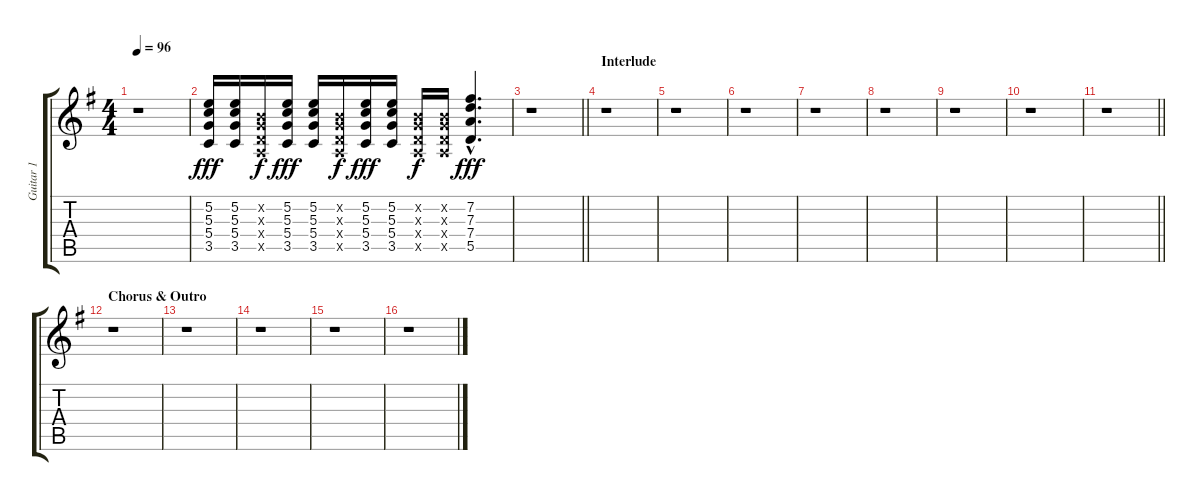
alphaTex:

\track ("Guitar 1" "Guitar 1") {instrument distortionguitar}
\staff {score tabs}
\tuning (E4 B3 G3 D3 A2 E2) {hide}
\ts (4 4)
\tempo 96
\clef g2
\ks g
r.1{dy fff} |
(5.2 5.3 5.4 3.5).16 (5.2 5.3 5.4 3.5).16 (0.2{x} 0.3{x} 0.4{x} 0.5{x}).16{dy f} (5.2 5.3 5.4 3.5).16{dy fff} (5.2 5.3 5.4 3.5).16 (0.2{x} 0.3{x} 0.4{x} 0.5{x}).16{dy f} (5.2 5.3 5.4 3.5).16{dy fff} (5.2 5.3 5.4 3.5).16 (0.2{x} 0.3{x} 0.4{x} 0.5{x}).16{dy f} (0.2{x} 0.3{x} 0.4{x} 0.5{x}).16 (7.2{hac} 7.3{hac} 7.4{hac} 5.5{hac}).4{d dy fff} |
\barLineRight lightlight
r.1 |
\section ("" "Interlude")
r.1 |
r.1 |
r.1 |
r.1 |
r.1 |
r.1 |
r.1 |
\barLineRight lightlight
r.1 |
\section ("" "Chorus & Outro")
r.1 |
r.1 |
r.1 |
r.1 |
r.1
